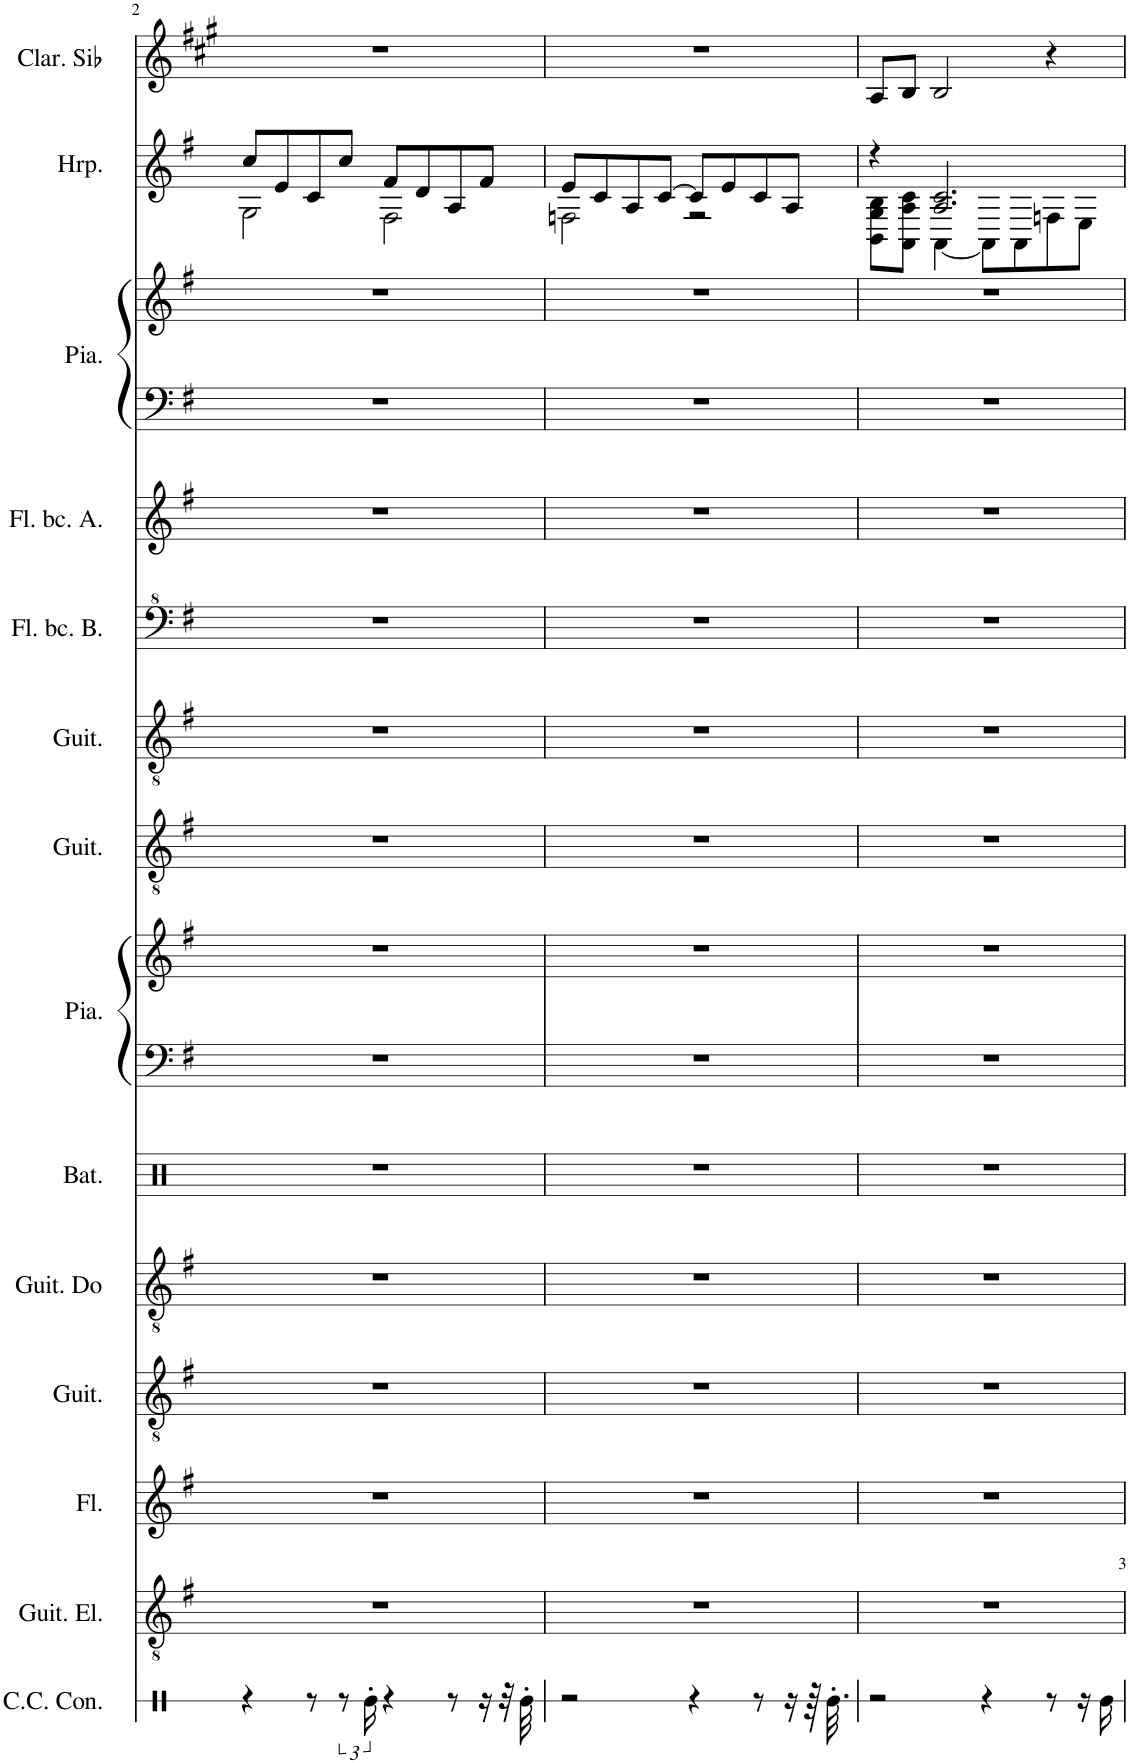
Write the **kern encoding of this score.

**kern	**kern	**kern	**kern	**kern	**kern	**kern	**kern	**kern	**kern	**kern	**kern	**kern	**kern	**kern	**kern
*part14	*part13	*part12	*part11	*part10	*part9	*part8	*part8	*part7	*part6	*part5	*part4	*part3	*part3	*part2	*part1
*staff16	*staff15	*staff14	*staff13	*staff12	*staff11	*staff10	*staff9	*staff8	*staff7	*staff6	*staff5	*staff4	*staff3	*staff2	*staff1
*I"Caisse claire de concert, Guitar Fret Noise	*I"Guitare électrique, Distortion Guitar	*I"Flûte	*I"Guitare acoustique, Acoustic Guitar (steel)	*I"Guitare Contra, Electric Guitar (muted)	*I"Batterie, Drums	*I"Piano	*	*I"Guitare acoustique, Acoustic Guitar (steel)	*I"Guitare acoustique, Electric Guitar (muted)	*I"Flûte à bec Basse, Recorder	*I"Flûte à bec Alto, Recorder	*I"Piano	*	*I"Harpe	*I"Clarinette en Sib
*I'C.C. Con.	*I'Guit. El.	*I'Fl.	*I'Guit.	*	*I'Bat.	*I'Pia.	*	*I'Guit.	*I'Guit.	*I'Fl. bc. B.	*I'Fl. bc. A.	*I'Pia.	*	*I'Hrp.	*I'Clar. Sib
!!LO:PB:g=z
*clefX	*clefGv2	*clefG2	*clefGv2	*clefGv2	*clefX	*clefF4	*clefG2	*clefGv2	*clefGv2	*clefF^4	*clefG2	*clefF4	*clefG2	*clefG2	*clefG2
*	*	*	*	*	*	*	*	*	*	*	*	*	*	*	*Trd1c2
*k[f#]	*k[f#]	*k[f#]	*k[f#]	*k[f#]	*k[]	*k[f#]	*k[f#]	*k[f#]	*k[f#]	*k[f#]	*k[f#]	*k[f#]	*k[f#]	*k[f#]	*k[f#c#g#]
*M4/4	*M4/4	*M4/4	*M4/4	*M4/4	*M4/4	*M4/4	*M4/4	*M4/4	*M4/4	*M4/4	*M4/4	*M4/4	*M4/4	*M4/4	*M4/4
=2	=2	=2	=2	=2	=2	=2	=2	=2	=2	=2	=2	=2	=2	=2	=2
*	*	*	*	*	*	*	*	*	*	*	*	*	*	*^	*
4r	1r	1r	1r	1r	1r	1r	1r	1r	1r	1r	1r	1r	1r	8cc/L	2G\	1r
.	.	.	.	.	.	.	.	.	.	.	.	.	.	8e/	.	.
8r	.	.	.	.	.	.	.	.	.	.	.	.	.	8c/	.	.
12r	.	.	.	.	.	.	.	.	.	.	.	.	.	8cc/J	.	.
24Re'\	.	.	.	.	.	.	.	.	.	.	.	.	.	.	.	.
4r	.	.	.	.	.	.	.	.	.	.	.	.	.	8f#/L	2F#\	.
.	.	.	.	.	.	.	.	.	.	.	.	.	.	8d/	.	.
8r	.	.	.	.	.	.	.	.	.	.	.	.	.	8A/	.	.
16r	.	.	.	.	.	.	.	.	.	.	.	.	.	8f#/J	.	.
32r	.	.	.	.	.	.	.	.	.	.	.	.	.	.	.	.
32Re'\	.	.	.	.	.	.	.	.	.	.	.	.	.	.	.	.
=3	=3	=3	=3	=3	=3	=3	=3	=3	=3	=3	=3	=3	=3	=3	=3	=3
2r	1r	1r	1r	1r	1r	1r	1r	1r	1r	1r	1r	1r	1r	8e/L	2Fn\	1r
.	.	.	.	.	.	.	.	.	.	.	.	.	.	8c/	.	.
.	.	.	.	.	.	.	.	.	.	.	.	.	.	8A/	.	.
.	.	.	.	.	.	.	.	.	.	.	.	.	.	[8c/J	.	.
4r	.	.	.	.	.	.	.	.	.	.	.	.	.	8c/L]	2r	.
.	.	.	.	.	.	.	.	.	.	.	.	.	.	8e/	.	.
8r	.	.	.	.	.	.	.	.	.	.	.	.	.	8c/	.	.
16r	.	.	.	.	.	.	.	.	.	.	.	.	.	8A/J	.	.
64r	.	.	.	.	.	.	.	.	.	.	.	.	.	.	.	.
32.Re'\	.	.	.	.	.	.	.	.	.	.	.	.	.	.	.	.
=4	=4	=4	=4	=4	=4	=4	=4	=4	=4	=4	=4	=4	=4	=4	=4	=4
2r	1r	1r	1r	1r	1r	1r	1r	1r	1r	1r	1r	1r	1r	4r	8BB\ 8G\ 8B\L	8A/L
.	.	.	.	.	.	.	.	.	.	.	.	.	.	.	8AA\ 8A\ 8c\J	8B/J
.	.	.	.	.	.	.	.	.	.	.	.	.	.	2.A/ 2.c/	[4AA\	2B/
4r	.	.	.	.	.	.	.	.	.	.	.	.	.	.	8AA\L]	.
.	.	.	.	.	.	.	.	.	.	.	.	.	.	.	8AA\	.
8r	.	.	.	.	.	.	.	.	.	.	.	.	.	.	8Fn\	4r
16r	.	.	.	.	.	.	.	.	.	.	.	.	.	.	8E\J	.
16Re\	.	.	.	.	.	.	.	.	.	.	.	.	.	.	.	.
*	*	*	*	*	*	*	*	*	*	*	*	*	*	*v	*v	*
=	=	=	=	=	=	=	=	=	=	=	=	=	=	=	=
*-	*-	*-	*-	*-	*-	*-	*-	*-	*-	*-	*-	*-	*-	*-	*-
